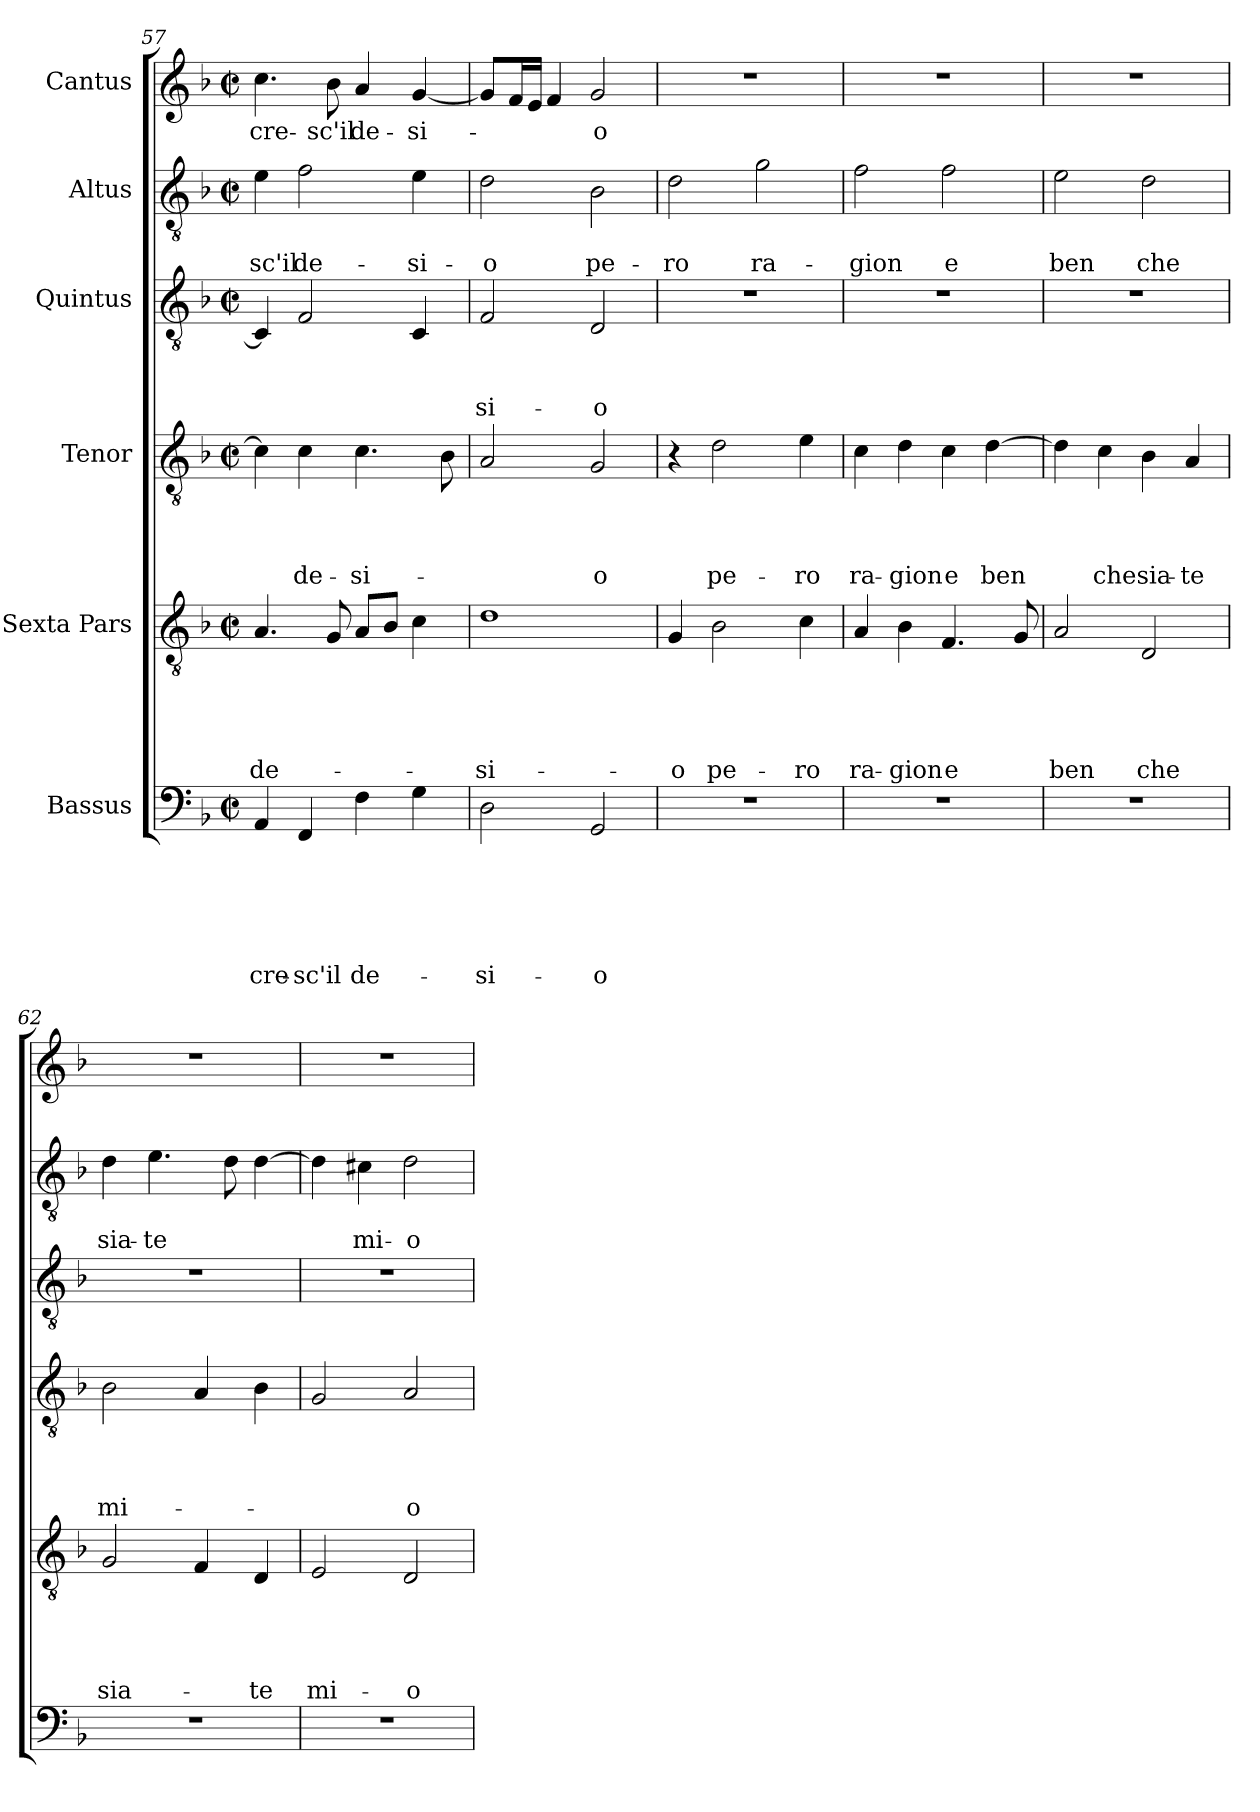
**kern	**text	**text	**text	**text	**text	**text	**kern	**text	**text	**text	**text	**text	**kern	**text	**text	**text	**text	**kern	**text	**text	**text	**kern	**text	**text	**kern	**text
*part6	*part6	*part6	*part6	*part6	*part6	*part6	*part5	*part5	*part5	*part5	*part5	*part5	*part4	*part4	*part4	*part4	*part4	*part3	*part3	*part3	*part3	*part2	*part2	*part2	*part1	*part1
*staff6	*staff6	*staff6	*staff6	*staff6	*staff6	*staff6	*staff5	*staff5	*staff5	*staff5	*staff5	*staff5	*staff4	*staff4	*staff4	*staff4	*staff4	*staff3	*staff3	*staff3	*staff3	*staff2	*staff2	*staff2	*staff1	*staff1
*I"Bassus	*	*	*	*	*	*	*I"Sexta Pars	*	*	*	*	*	*I"Tenor	*	*	*	*	*I"Quintus	*	*	*	*I"Altus	*	*	*I"Cantus	*
*clefF4	*	*	*	*	*	*	*clefGv2	*	*	*	*	*	*clefGv2	*	*	*	*	*clefGv2	*	*	*	*clefGv2	*	*	*clefG2	*
*k[b-]	*	*	*	*	*	*	*k[b-]	*	*	*	*	*	*k[b-]	*	*	*	*	*k[b-]	*	*	*	*k[b-]	*	*	*k[b-]	*
*F:	*	*	*	*	*	*	*F:	*	*	*	*	*	*F:	*	*	*	*	*F:	*	*	*	*F:	*	*	*F:	*
*M2/2	*	*	*	*	*	*	*M2/2	*	*	*	*	*	*M2/2	*	*	*	*	*M2/2	*	*	*	*M2/2	*	*	*M2/2	*
*met(c|)	*	*	*	*	*	*	*met(c|)	*	*	*	*	*	*met(c|)	*	*	*	*	*met(c|)	*	*	*	*met(c|)	*	*	*met(c|)	*
=57	=57	=57	=57	=57	=57	=57	=57	=57	=57	=57	=57	=57	=57	=57	=57	=57	=57	=57	=57	=57	=57	=57	=57	=57	=57	=57
4AA/	.	.	.	.	.	cre-	4.A/	.	.	.	.	de-	4c\]	.	.	.	.	4C/]	.	.	.	4e\	.	-sc'il	4.cc\	cre-
4FF/	.	.	.	.	.	-sc'il	.	.	.	.	.	.	4c\	.	.	.	de-	2F/	.	.	.	2f\	.	de-	.	.
.	.	.	.	.	.	.	8G/	.	.	.	.	.	.	.	.	.	.	.	.	.	.	.	.	.	8b-\	-sc'il
4F\	.	.	.	.	.	de-	8A/L	.	.	.	.	.	4.c\	.	.	.	-si-	.	.	.	.	.	.	.	4a/	de-
.	.	.	.	.	.	.	8B-/J	.	.	.	.	.	.	.	.	.	.	.	.	.	.	.	.	.	.	.
4G\	.	.	.	.	.	.	4c\	.	.	.	.	.	.	.	.	.	.	4C/	.	.	.	4e\	.	-si-	[4g/	-si-
.	.	.	.	.	.	.	.	.	.	.	.	.	8B-\	.	.	.	.	.	.	.	.	.	.	.	.	.
=58	=58	=58	=58	=58	=58	=58	=58	=58	=58	=58	=58	=58	=58	=58	=58	=58	=58	=58	=58	=58	=58	=58	=58	=58	=58	=58
2D\	.	.	.	.	.	-si-	1d	.	.	.	.	-si-	2A/	.	.	.	-­	2F/	.	.	-si-	2d\	.	-o	8g/L]	.
.	.	.	.	.	.	.	.	.	.	.	.	.	.	.	.	.	.	.	.	.	.	.	.	.	16f/L	.
.	.	.	.	.	.	.	.	.	.	.	.	.	.	.	.	.	.	.	.	.	.	.	.	.	16e/JJ	-­
.	.	.	.	.	.	.	.	.	.	.	.	.	.	.	.	.	.	.	.	.	.	.	.	.	4f/	.
2GG/	.	.	.	.	.	o	.	.	.	.	.	.	2G/	.	.	.	o	2D/	.	.	-o	2B-\	.	pe-	2g/	o
=59	=59	=59	=59	=59	=59	=59	=59	=59	=59	=59	=59	=59	=59	=59	=59	=59	=59	=59	=59	=59	=59	=59	=59	=59	=59	=59
1r	.	.	.	.	.	.	4G/	.	.	.	.	-o	4r	.	.	.	.	1r	.	.	.	2d\	.	-ro	1r	.
.	.	.	.	.	.	.	2B-\	.	.	.	.	pe-	2d\	.	.	.	pe-	.	.	.	.	.	.	.	.	.
.	.	.	.	.	.	.	.	.	.	.	.	.	.	.	.	.	.	.	.	.	.	2g\	.	ra-	.	.
.	.	.	.	.	.	.	4c\	.	.	.	.	-ro	4e\	.	.	.	-ro	.	.	.	.	.	.	.	.	.
!!LO:PB:g=z
=60	=60	=60	=60	=60	=60	=60	=60	=60	=60	=60	=60	=60	=60	=60	=60	=60	=60	=60	=60	=60	=60	=60	=60	=60	=60	=60
1r	.	.	.	.	.	.	4A/	.	.	.	.	ra-	4c\	.	.	.	ra-	1r	.	.	.	2f\	.	-gion	1r	.
.	.	.	.	.	.	.	4B-\	.	.	.	.	-gion	4d\	.	.	.	-gion	.	.	.	.	.	.	.	.	.
.	.	.	.	.	.	.	4.F/	.	.	.	.	e	4c\	.	.	.	e	.	.	.	.	2f\	.	e	.	.
.	.	.	.	.	.	.	.	.	.	.	.	.	[4d\	.	.	.	ben	.	.	.	.	.	.	.	.	.
.	.	.	.	.	.	.	8G/	.	.	.	.	.	.	.	.	.	.	.	.	.	.	.	.	.	.	.
=61	=61	=61	=61	=61	=61	=61	=61	=61	=61	=61	=61	=61	=61	=61	=61	=61	=61	=61	=61	=61	=61	=61	=61	=61	=61	=61
1r	.	.	.	.	.	.	2A/	.	.	.	.	ben	4d\]	.	.	.	.	1r	.	.	.	2e\	.	ben	1r	.
.	.	.	.	.	.	.	.	.	.	.	.	.	4c\	.	.	.	che	.	.	.	.	.	.	.	.	.
.	.	.	.	.	.	.	2D/	.	.	.	.	che	4B-\	.	.	.	sia-	.	.	.	.	2d\	.	che	.	.
.	.	.	.	.	.	.	.	.	.	.	.	.	4A/	.	.	.	-te	.	.	.	.	.	.	.	.	.
=62	=62	=62	=62	=62	=62	=62	=62	=62	=62	=62	=62	=62	=62	=62	=62	=62	=62	=62	=62	=62	=62	=62	=62	=62	=62	=62
1r	.	.	.	.	.	.	2G/	.	.	.	.	sia-	2B-\	.	.	.	mi-	1r	.	.	.	4d\	.	sia-	1r	.
.	.	.	.	.	.	.	.	.	.	.	.	.	.	.	.	.	.	.	.	.	.	4.e\	.	-te	.	.
.	.	.	.	.	.	.	4F/	.	.	.	.	.	4A/	.	.	.	.	.	.	.	.	.	.	.	.	.
.	.	.	.	.	.	.	.	.	.	.	.	.	.	.	.	.	.	.	.	.	.	8d\	.	.	.	.
.	.	.	.	.	.	.	4D/	.	.	.	.	-te	4B-\	.	.	.	.	.	.	.	.	[4d\	.	.	.	.
=63	=63	=63	=63	=63	=63	=63	=63	=63	=63	=63	=63	=63	=63	=63	=63	=63	=63	=63	=63	=63	=63	=63	=63	=63	=63	=63
1r	.	.	.	.	.	.	2E/	.	.	.	.	mi-	2G/	.	.	.	-­	1r	.	.	.	4d\]	.	.	1r	.
.	.	.	.	.	.	.	.	.	.	.	.	.	.	.	.	.	.	.	.	.	.	4c#X\	.	mi-	.	.
.	.	.	.	.	.	.	2D/	.	.	.	.	-o	2A/	.	.	.	o	.	.	.	.	2d\	.	-o	.	.
=	=	=	=	=	=	=	=	=	=	=	=	=	=	=	=	=	=	=	=	=	=	=	=	=	=	=
*-	*-	*-	*-	*-	*-	*-	*-	*-	*-	*-	*-	*-	*-	*-	*-	*-	*-	*-	*-	*-	*-	*-	*-	*-	*-	*-
